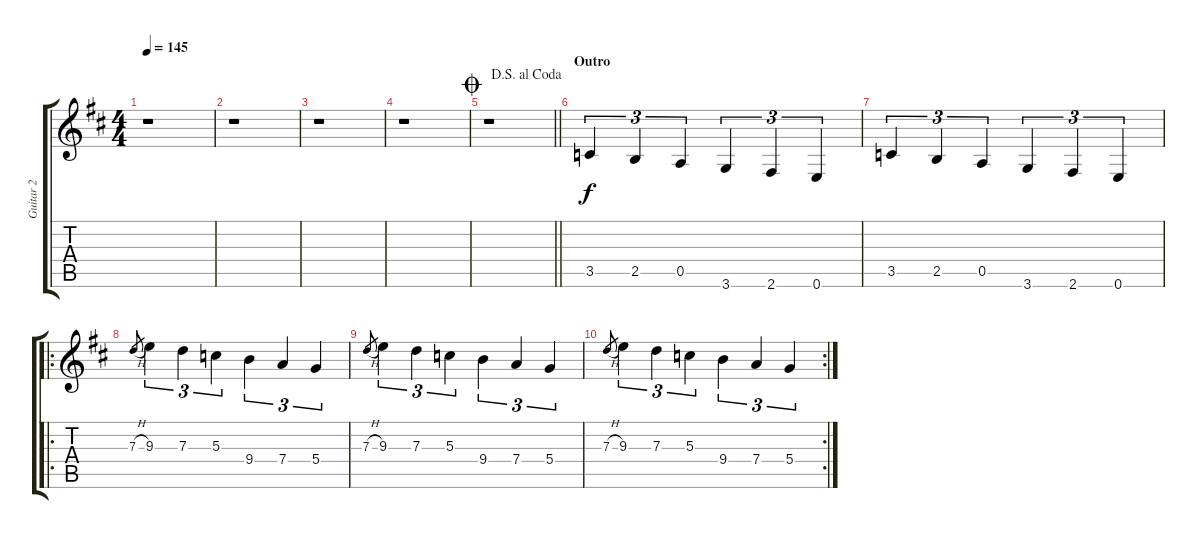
\track ("Guitar 2" "Guitar 2") {instrument electricguitarclean}
\staff {score tabs}
\tuning (E4 B3 G3 D3 A2 E2) {hide}
\ts (4 4)
\tempo 145
\clef g2
\ks d
r.1{dy f} |
r.1 |
r.1 |
r.1 |
\jump coda
\jump dalsegnoalcoda
\barLineRight lightlight
r.1 |
\section ("" "Outro")
3.5.4{tu (3 2)} 2.5.4{tu (3 2)} 0.5.4{tu (3 2)} 3.6.4{tu (3 2)} 2.6.4{tu (3 2)} 0.6.4{tu (3 2)} |
3.5.4{tu (3 2)} 2.5.4{tu (3 2)} 0.5.4{tu (3 2)} 3.6.4{tu (3 2)} 2.6.4{tu (3 2)} 0.6.4{tu (3 2)} |
\ro
7.3{h}.8{gr} 9.3.4{tu (3 2)} 7.3.4{tu (3 2)} 5.3.4{tu (3 2)} 9.4.4{tu (3 2)} 7.4.4{tu (3 2)} 5.4.4{tu (3 2)} |
7.3{h}.8{gr} 9.3.4{tu (3 2)} 7.3.4{tu (3 2)} 5.3.4{tu (3 2)} 9.4.4{tu (3 2)} 7.4.4{tu (3 2)} 5.4.4{tu (3 2)} |
\rc 2
7.3{h}.8{gr} 9.3.4{tu (3 2)} 7.3.4{tu (3 2)} 5.3.4{tu (3 2)} 9.4.4{tu (3 2)} 7.4.4{tu (3 2)} 5.4.4{tu (3 2)}
